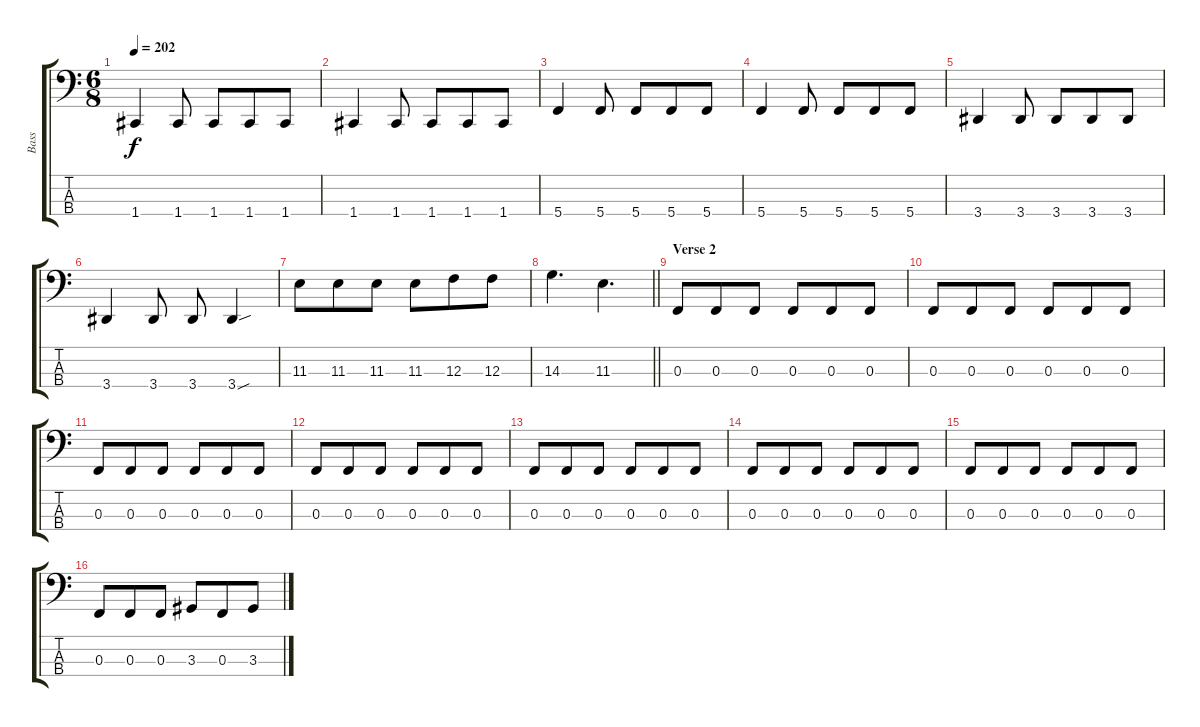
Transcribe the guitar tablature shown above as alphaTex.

\track ("Bass" "Bass") {instrument electricbasspick}
\staff {score tabs}
\tuning (Eb2 Bb1 F1 C1) {hide}
\ts (6 8)
\tempo 202
\clef f4
\ks c
1.4.4{dy f} 1.4.8 1.4.8 1.4.8 1.4.8 |
1.4.4 1.4.8 1.4.8 1.4.8 1.4.8 |
5.4.4 5.4.8 5.4.8 5.4.8 5.4.8 |
5.4.4 5.4.8 5.4.8 5.4.8 5.4.8 |
3.4.4 3.4.8 3.4.8 3.4.8 3.4.8 |
3.4.4 3.4.8 3.4.8 3.4{sou}.4 |
11.3.8 11.3.8 11.3.8 11.3.8 12.3.8 12.3.8 |
\barLineRight lightlight
14.3.4{d} 11.3.4{d} |
\section ("" "Verse 2")
0.3.8 0.3.8 0.3.8 0.3.8 0.3.8 0.3.8 |
0.3.8 0.3.8 0.3.8 0.3.8 0.3.8 0.3.8 |
0.3.8 0.3.8 0.3.8 0.3.8 0.3.8 0.3.8 |
0.3.8 0.3.8 0.3.8 0.3.8 0.3.8 0.3.8 |
0.3.8 0.3.8 0.3.8 0.3.8 0.3.8 0.3.8 |
0.3.8 0.3.8 0.3.8 0.3.8 0.3.8 0.3.8 |
0.3.8 0.3.8 0.3.8 0.3.8 0.3.8 0.3.8 |
0.3.8 0.3.8 0.3.8 3.3.8 0.3.8 3.3.8
